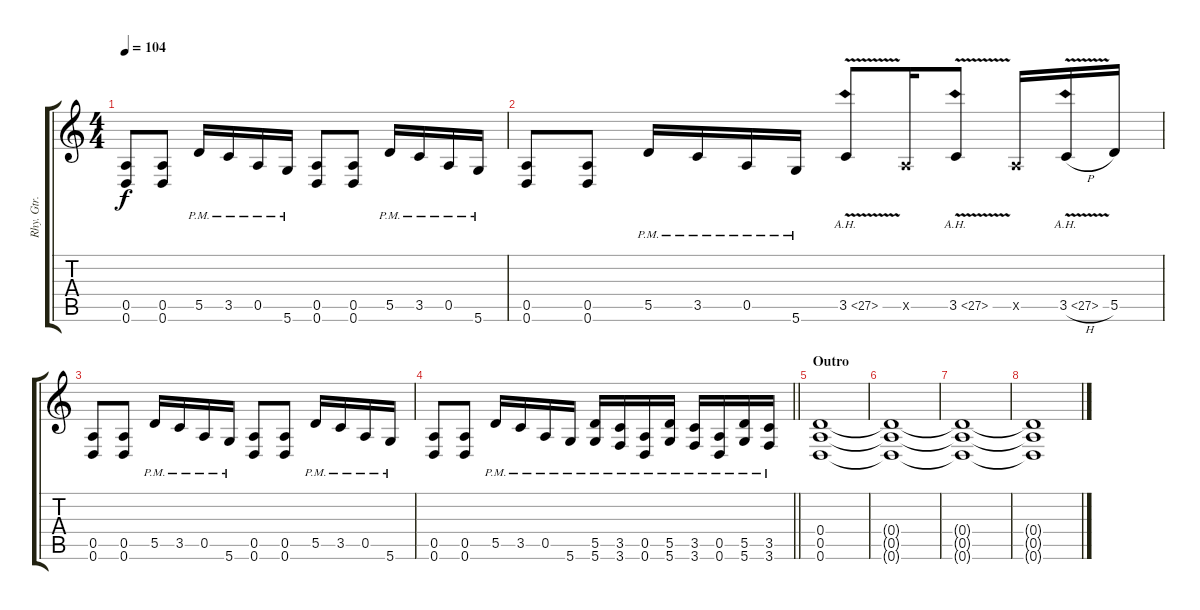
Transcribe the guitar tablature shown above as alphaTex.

\track ("Rhy. Gtr. 1" "Rhy. Gtr. ") {instrument distortionguitar}
\staff {score tabs}
\tuning (E4 B3 G3 D3 A2 D2) {hide}
\ts (4 4)
\tempo 104
\clef g2
\ks c
(0.5 0.6).8{dy f} (0.5 0.6).8 5.5{pm}.16 3.5{pm}.16 0.5{pm}.16 5.6{pm}.16 (0.5 0.6).8 (0.5 0.6).8 5.5{pm}.16 3.5{pm}.16 0.5{pm}.16 5.6{pm}.16 |
(0.5 0.6).8 (0.5 0.6).8 5.5{pm}.16 3.5{pm}.16 0.5{pm}.16 5.6{pm}.16 3.5{ah 24 v}.8 0.5{x}.16 3.5{ah 24 v}.8 0.5{x}.16 3.5{ah 24 v h}.16 5.5.16 |
(0.5 0.6).8 (0.5 0.6).8 5.5{pm}.16 3.5{pm}.16 0.5{pm}.16 5.6{pm}.16 (0.5 0.6).8 (0.5 0.6).8 5.5{pm}.16 3.5{pm}.16 0.5{pm}.16 5.6{pm}.16 |
\barLineRight lightlight
(0.5 0.6).8 (0.5 0.6).8 5.5{pm}.16 3.5{pm}.16 0.5{pm}.16 5.6{pm}.16 (5.5{pm} 5.6{pm}).16 (3.5{pm} 3.6{pm}).16 (0.5{pm} 0.6{pm}).16 (5.5{pm} 5.6{pm}).16 (3.5{pm} 3.6{pm}).16 (0.5{pm} 0.6{pm}).16 (5.5{pm} 5.6{pm}).16 (3.5{pm} 3.6{pm}).16 |
\section ("" "Outro")
(0.4 0.5 0.6).1 |
(0.4{t} 0.5{t} 0.6{t}).1 |
(0.4{t} 0.5{t} 0.6{t}).1 |
(0.4{t} 0.5{t} 0.6{t}).1
